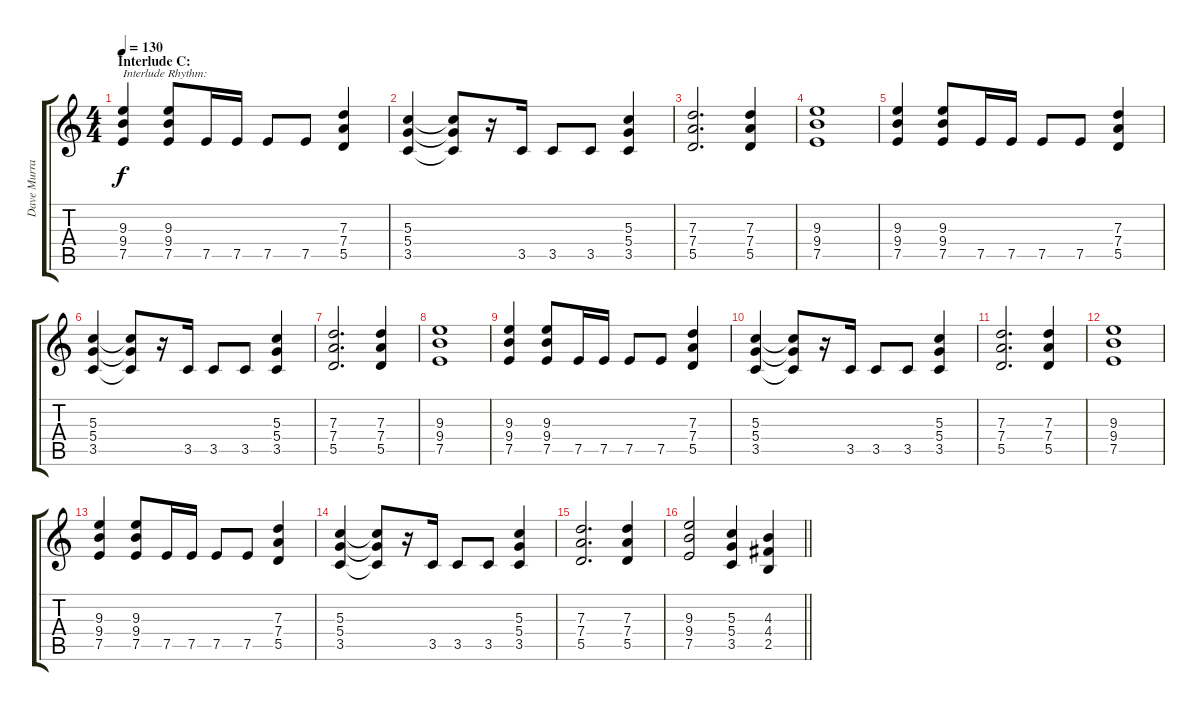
\track ("Dave Murray" "Dave Murra") {instrument distortionguitar}
\staff {score tabs}
\tuning (E4 B3 G3 D3 A2 E2) {hide}
\ts (4 4)
\section ("" "Interlude C:")
\tempo 130
\clef g2
\ks c
(9.3 9.4 7.5).4{txt "Interlude Rhythm:" dy f} (9.3 9.4 7.5).8 7.5.16 7.5.16 7.5.8 7.5.8 (7.3 7.4 5.5).4 |
(5.3 5.4 3.5).4 (5.3{t} 5.4{t} 3.5{t}).8 r.16 3.5.16 3.5.8 3.5.8 (5.3 5.4 3.5).4 |
(7.3 7.4 5.5).2{d} (7.3 7.4 5.5).4 |
(9.3 9.4 7.5).1 |
(9.3 9.4 7.5).4 (9.3 9.4 7.5).8 7.5.16 7.5.16 7.5.8 7.5.8 (7.3 7.4 5.5).4 |
(5.3 5.4 3.5).4 (5.3{t} 5.4{t} 3.5{t}).8 r.16 3.5.16 3.5.8 3.5.8 (5.3 5.4 3.5).4 |
(7.3 7.4 5.5).2{d} (7.3 7.4 5.5).4 |
(9.3 9.4 7.5).1 |
(9.3 9.4 7.5).4 (9.3 9.4 7.5).8 7.5.16 7.5.16 7.5.8 7.5.8 (7.3 7.4 5.5).4 |
(5.3 5.4 3.5).4 (5.3{t} 5.4{t} 3.5{t}).8 r.16 3.5.16 3.5.8 3.5.8 (5.3 5.4 3.5).4 |
(7.3 7.4 5.5).2{d} (7.3 7.4 5.5).4 |
(9.3 9.4 7.5).1 |
(9.3 9.4 7.5).4 (9.3 9.4 7.5).8 7.5.16 7.5.16 7.5.8 7.5.8 (7.3 7.4 5.5).4 |
(5.3 5.4 3.5).4 (5.3{t} 5.4{t} 3.5{t}).8 r.16 3.5.16 3.5.8 3.5.8 (5.3 5.4 3.5).4 |
(7.3 7.4 5.5).2{d} (7.3 7.4 5.5).4 |
\barLineRight lightlight
(9.3 9.4 7.5).2 (5.3 5.4 3.5).4 (4.3 4.4 2.5).4
